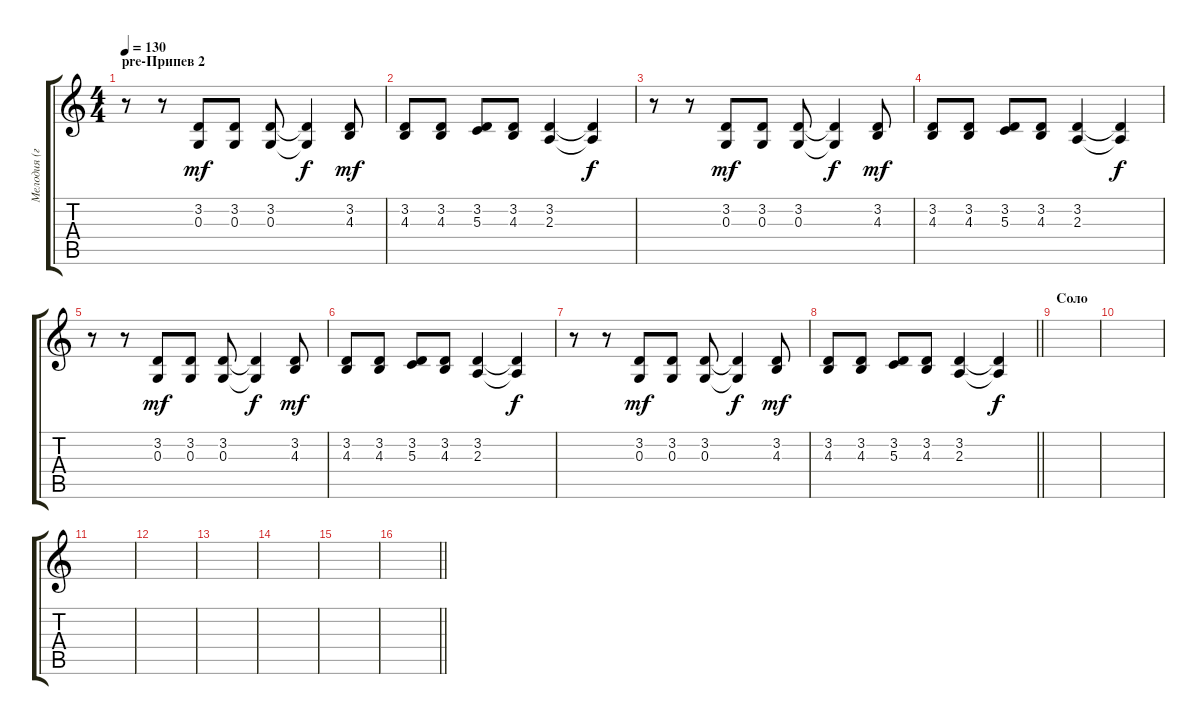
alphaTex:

\track ("Мелодия (голос)" "Мелодия (г") {instrument lead6voice}
\staff {score tabs}
\tuning (E4 B3 G3 D3 A2 E2) {hide}
\ts (4 4)
\section ("" "pre-Припев 2")
\tempo 130
\clef g2
\ks c
r.8{dy f} r.8 (3.2 0.3).8{dy mf} (3.2 0.3).8 (3.2 0.3).8 (3.2{t} 0.3{t}).4{dy f} (3.2 4.3).8{dy mf} |
(3.2 4.3).8 (3.2 4.3).8 (3.2 5.3).8 (3.2 4.3).8 (3.2 2.3).4 (3.2{t} 2.3{t}).4{dy f} |
r.8 r.8 (3.2 0.3).8{dy mf} (3.2 0.3).8 (3.2 0.3).8 (3.2{t} 0.3{t}).4{dy f} (3.2 4.3).8{dy mf} |
(3.2 4.3).8 (3.2 4.3).8 (3.2 5.3).8 (3.2 4.3).8 (3.2 2.3).4 (3.2{t} 2.3{t}).4{dy f} |
r.8 r.8 (3.2 0.3).8{dy mf} (3.2 0.3).8 (3.2 0.3).8 (3.2{t} 0.3{t}).4{dy f} (3.2 4.3).8{dy mf} |
(3.2 4.3).8 (3.2 4.3).8 (3.2 5.3).8 (3.2 4.3).8 (3.2 2.3).4 (3.2{t} 2.3{t}).4{dy f} |
r.8 r.8 (3.2 0.3).8{dy mf} (3.2 0.3).8 (3.2 0.3).8 (3.2{t} 0.3{t}).4{dy f} (3.2 4.3).8{dy mf} |
\barLineRight lightlight
(3.2 4.3).8 (3.2 4.3).8 (3.2 5.3).8 (3.2 4.3).8 (3.2 2.3).4 (3.2{t} 2.3{t}).4{dy f} |
\section ("" "Соло")
|
|
|
|
|
|
|
\barLineRight lightlight
